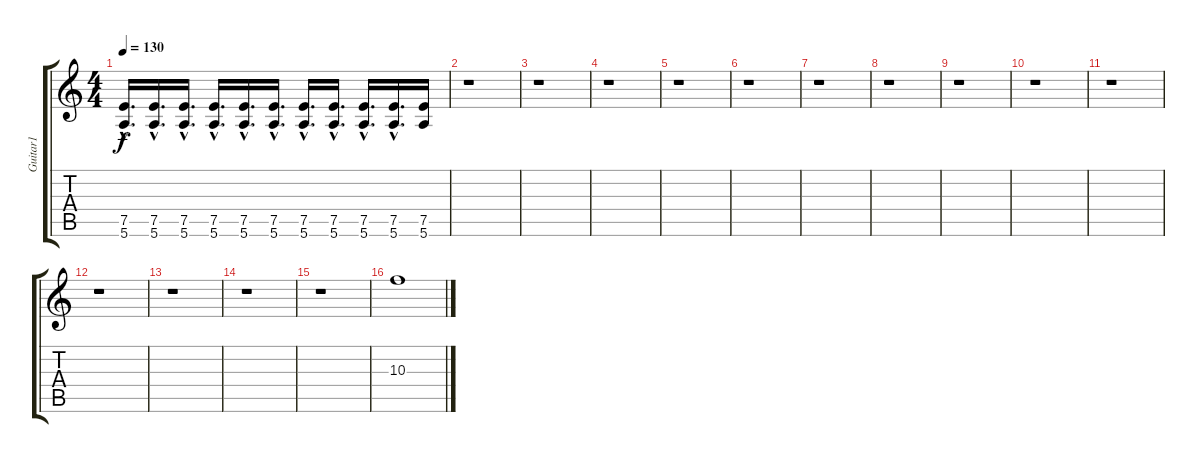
\track ("Guitar1" "Guitar1") {instrument overdrivenguitar}
\staff {score tabs}
\tuning (E4 B3 G3 D3 A2 E2) {hide}
\ts (4 4)
\tempo 130
\clef g2
\ks c
(7.5{hac} 5.6{hac}).16{d dy f} (7.5{hac} 5.6{hac}).16{d} (7.5{hac} 5.6{hac}).16{d} (7.5{hac} 5.6{hac}).16{d} (7.5{hac} 5.6{hac}).16{d} (7.5{hac} 5.6{hac}).16{d} (7.5{hac} 5.6{hac}).16{d} (7.5{hac} 5.6{hac}).16{d} (7.5{hac} 5.6{hac}).16{d} (7.5{hac} 5.6{hac}).16{d} (7.5 5.6).16 |
r.1 |
r.1 |
r.1 |
r.1 |
r.1 |
r.1 |
r.1 |
r.1 |
r.1 |
r.1 |
r.1 |
r.1 |
r.1 |
r.1 |
10.3.1
